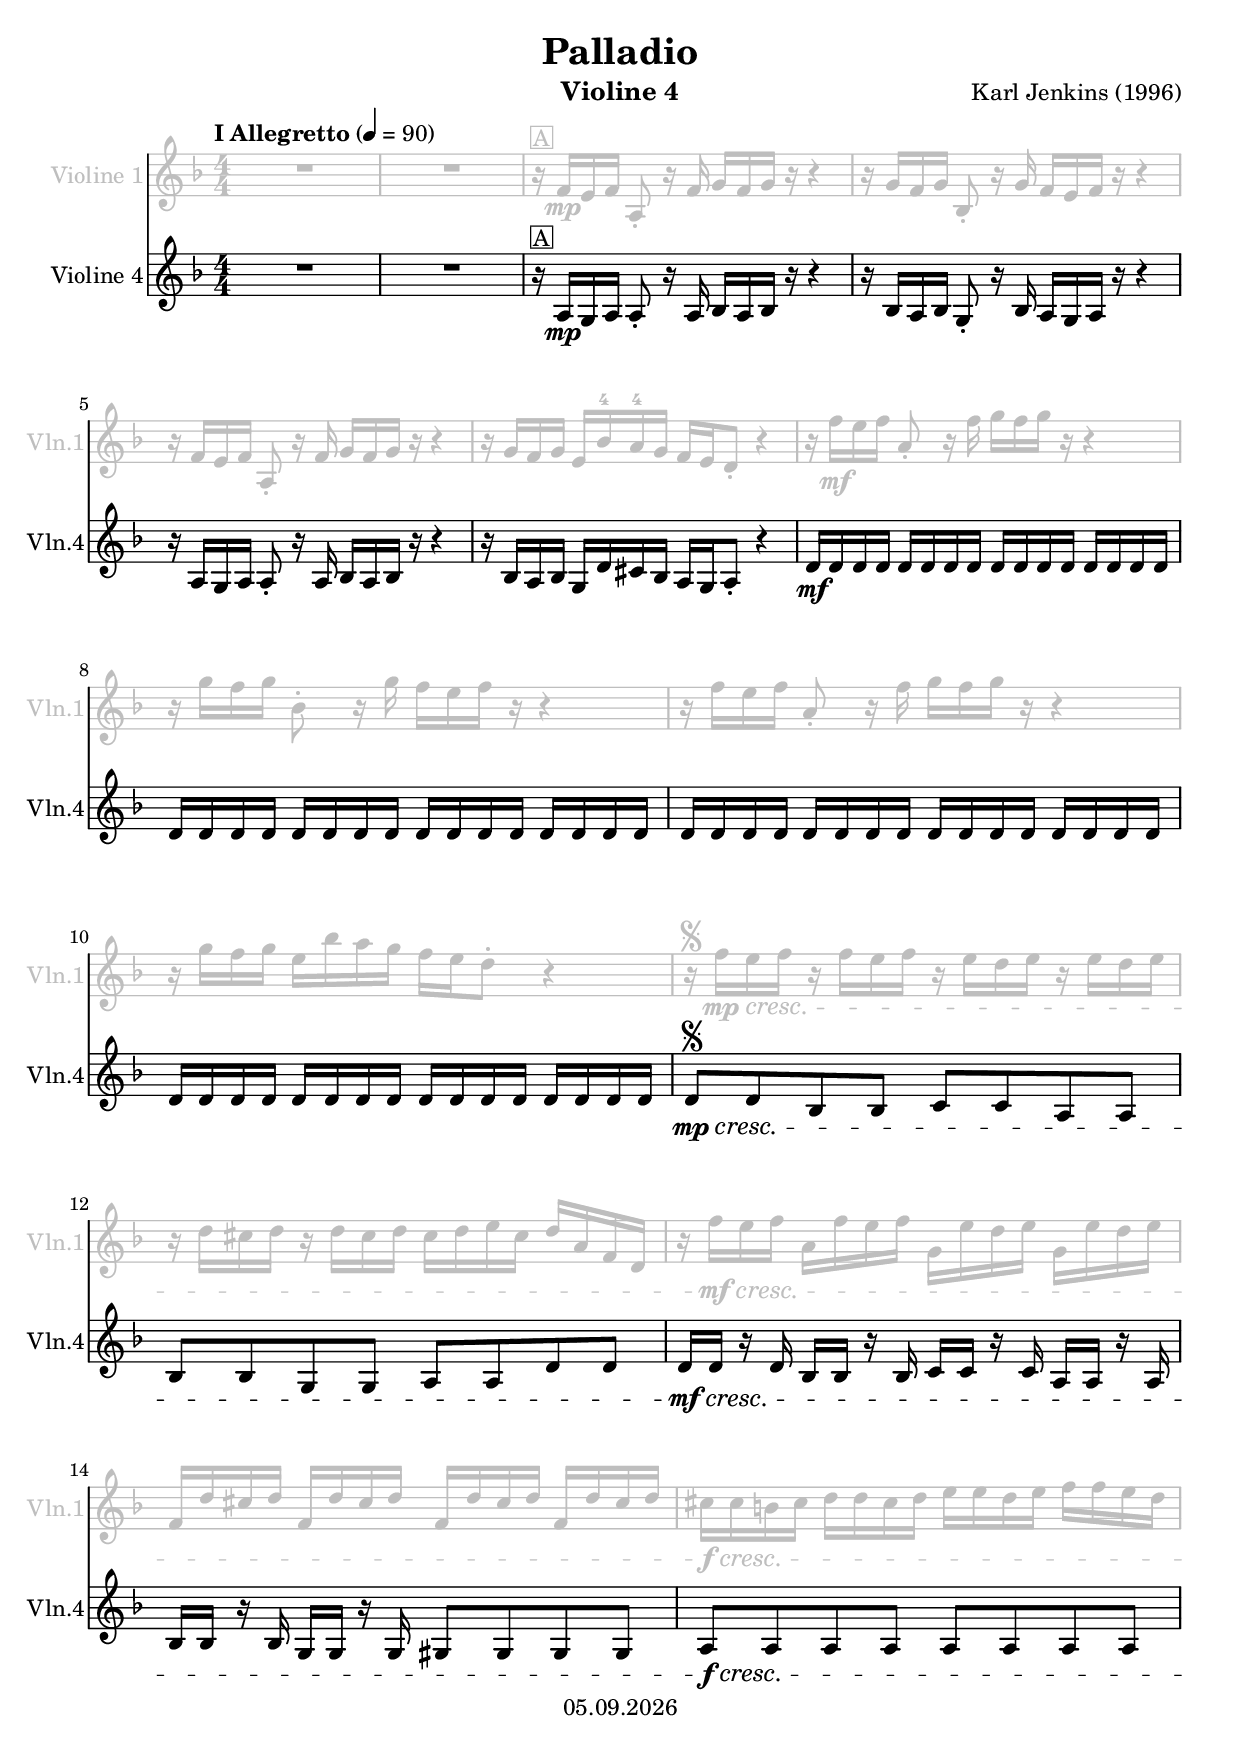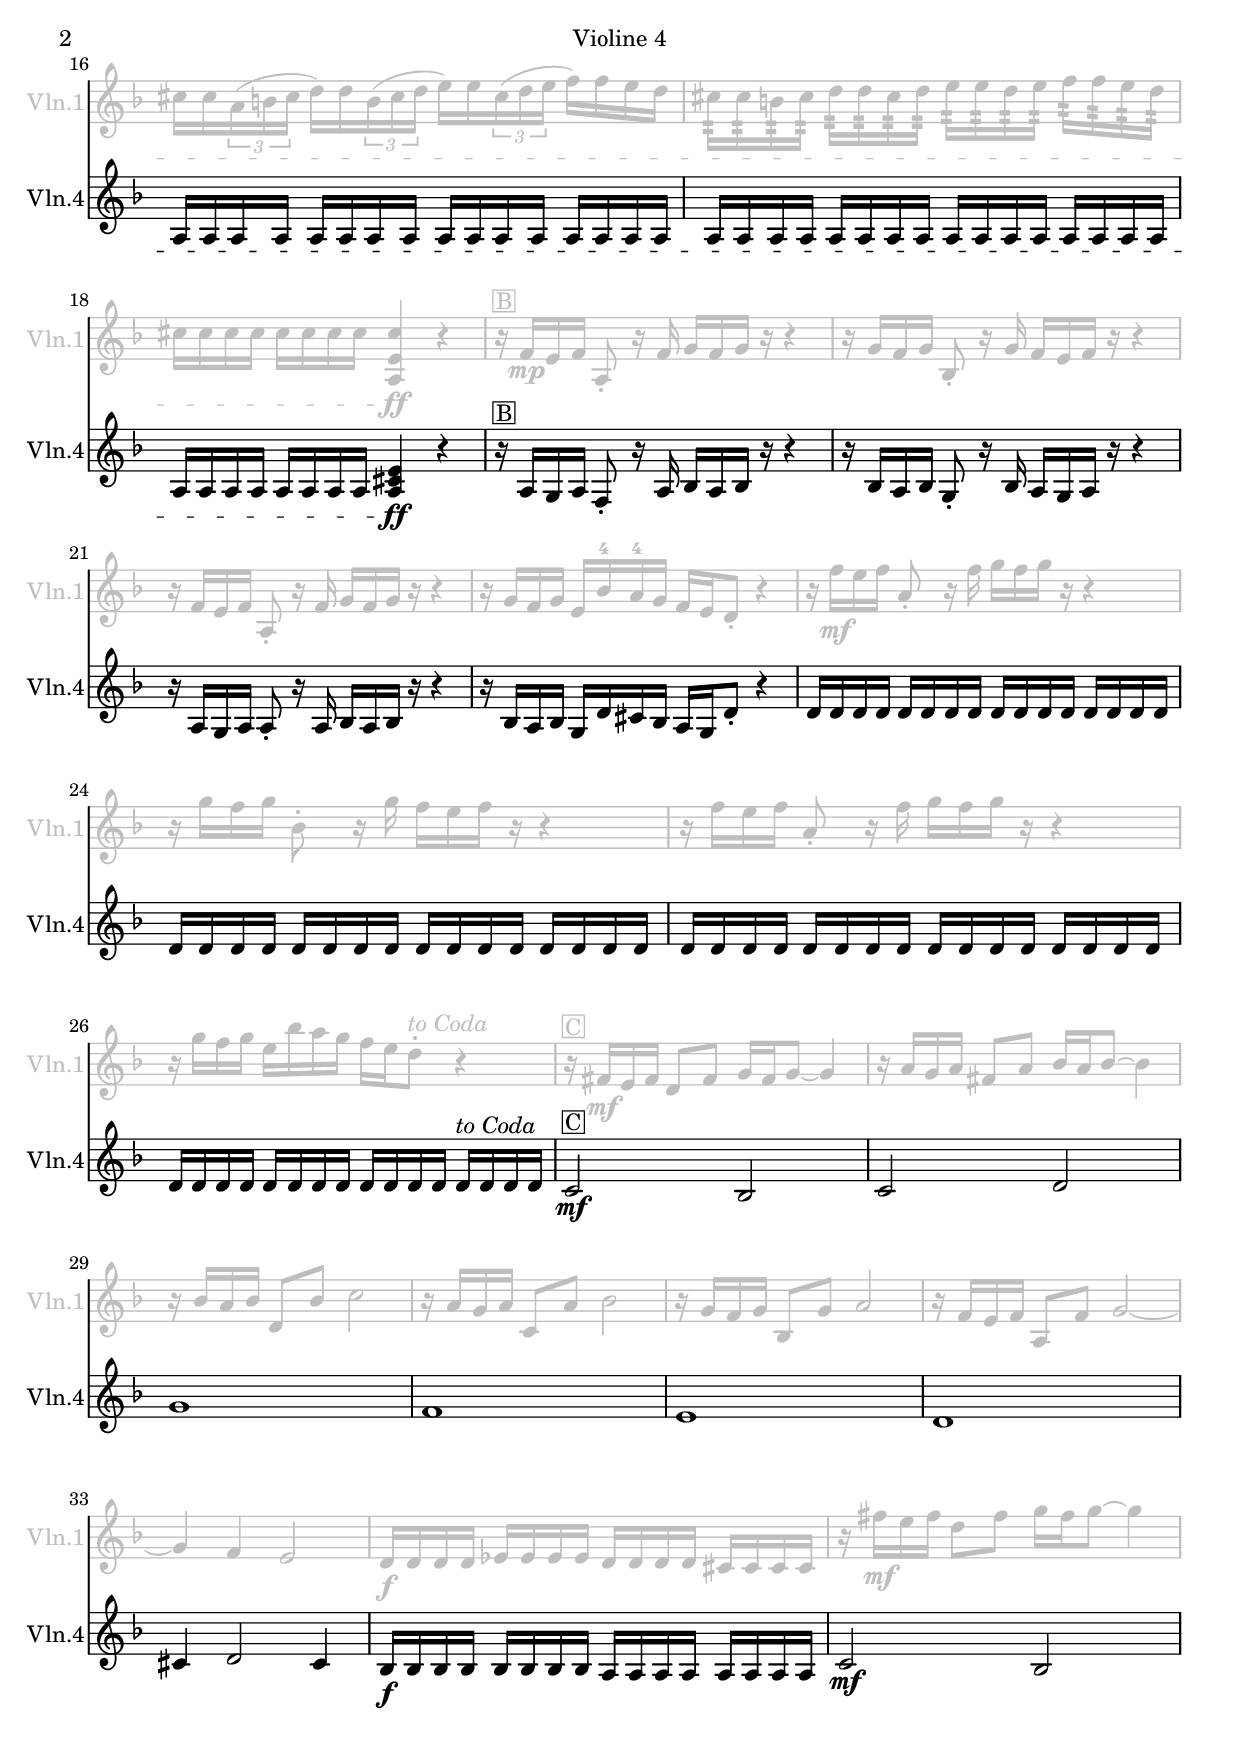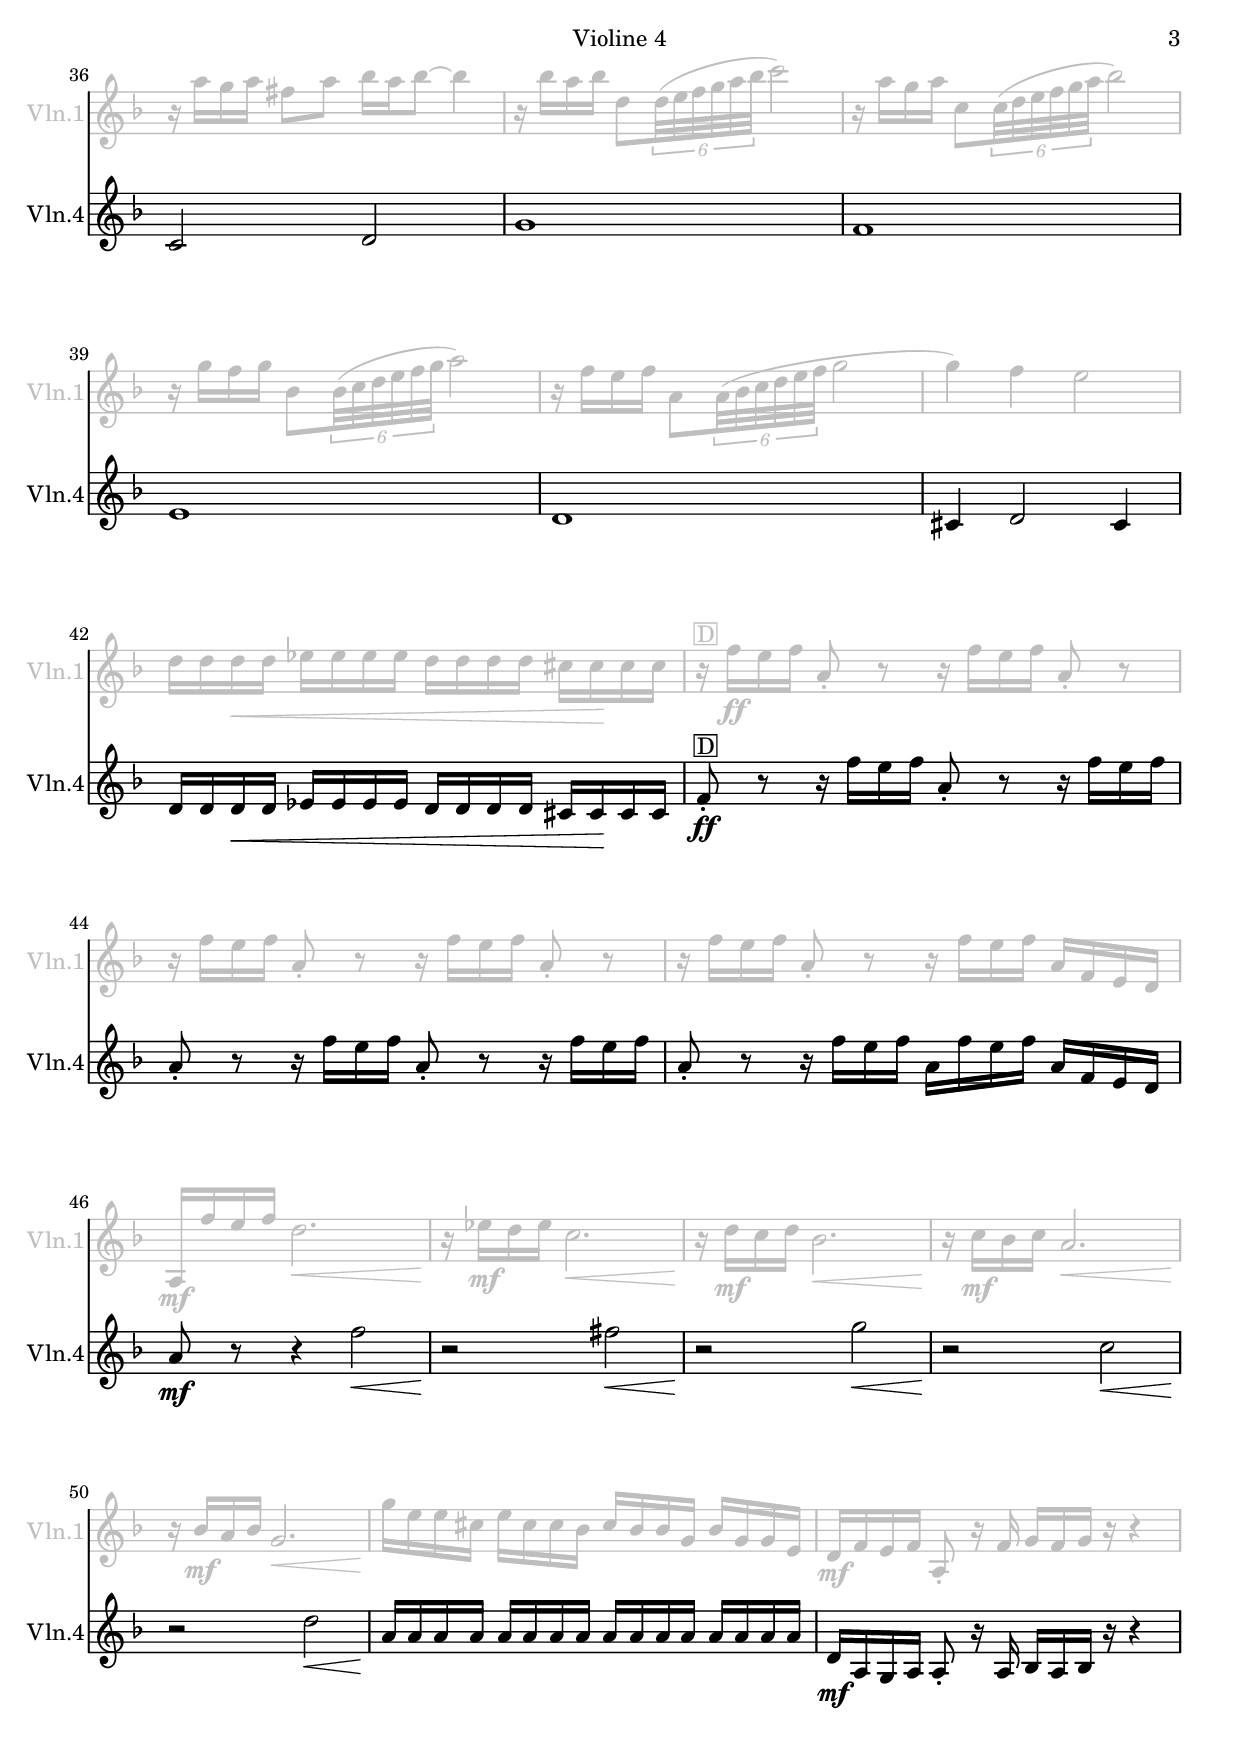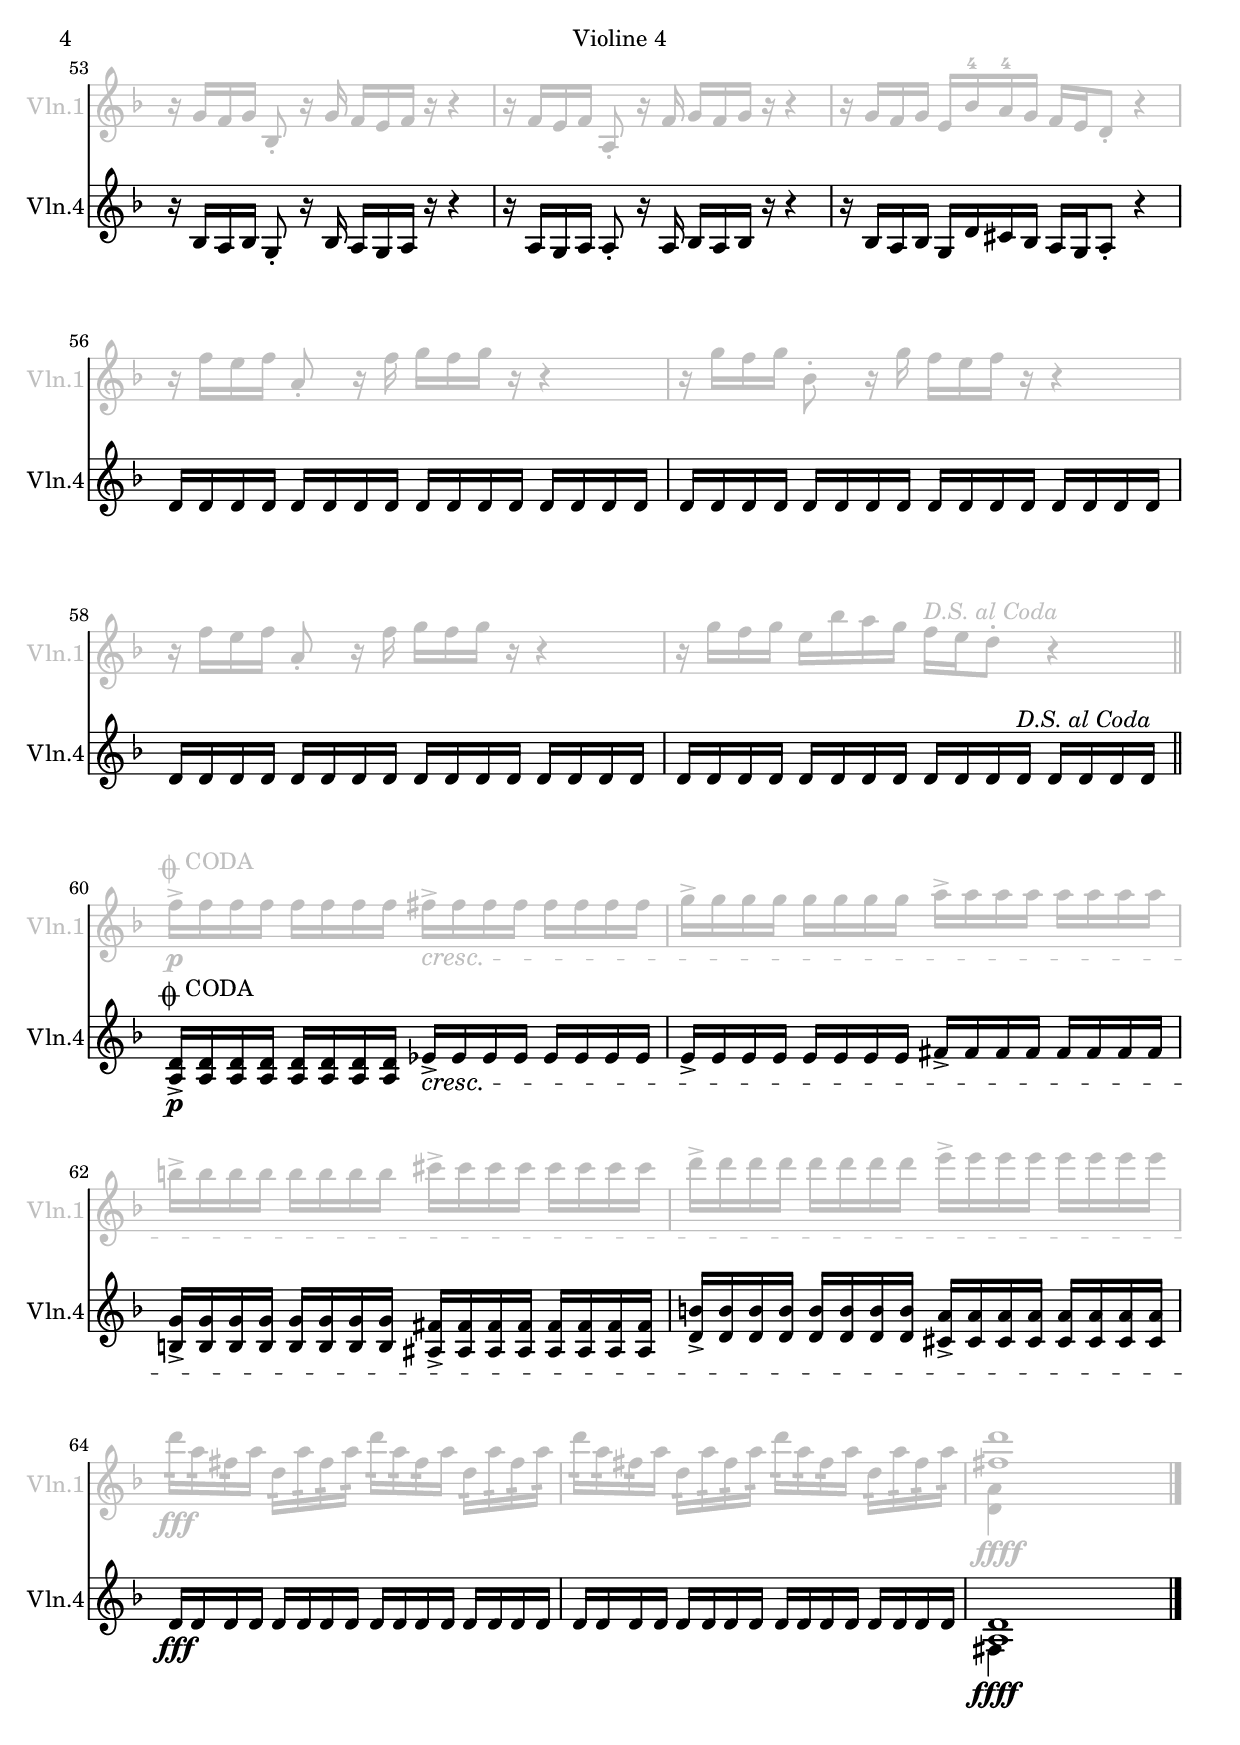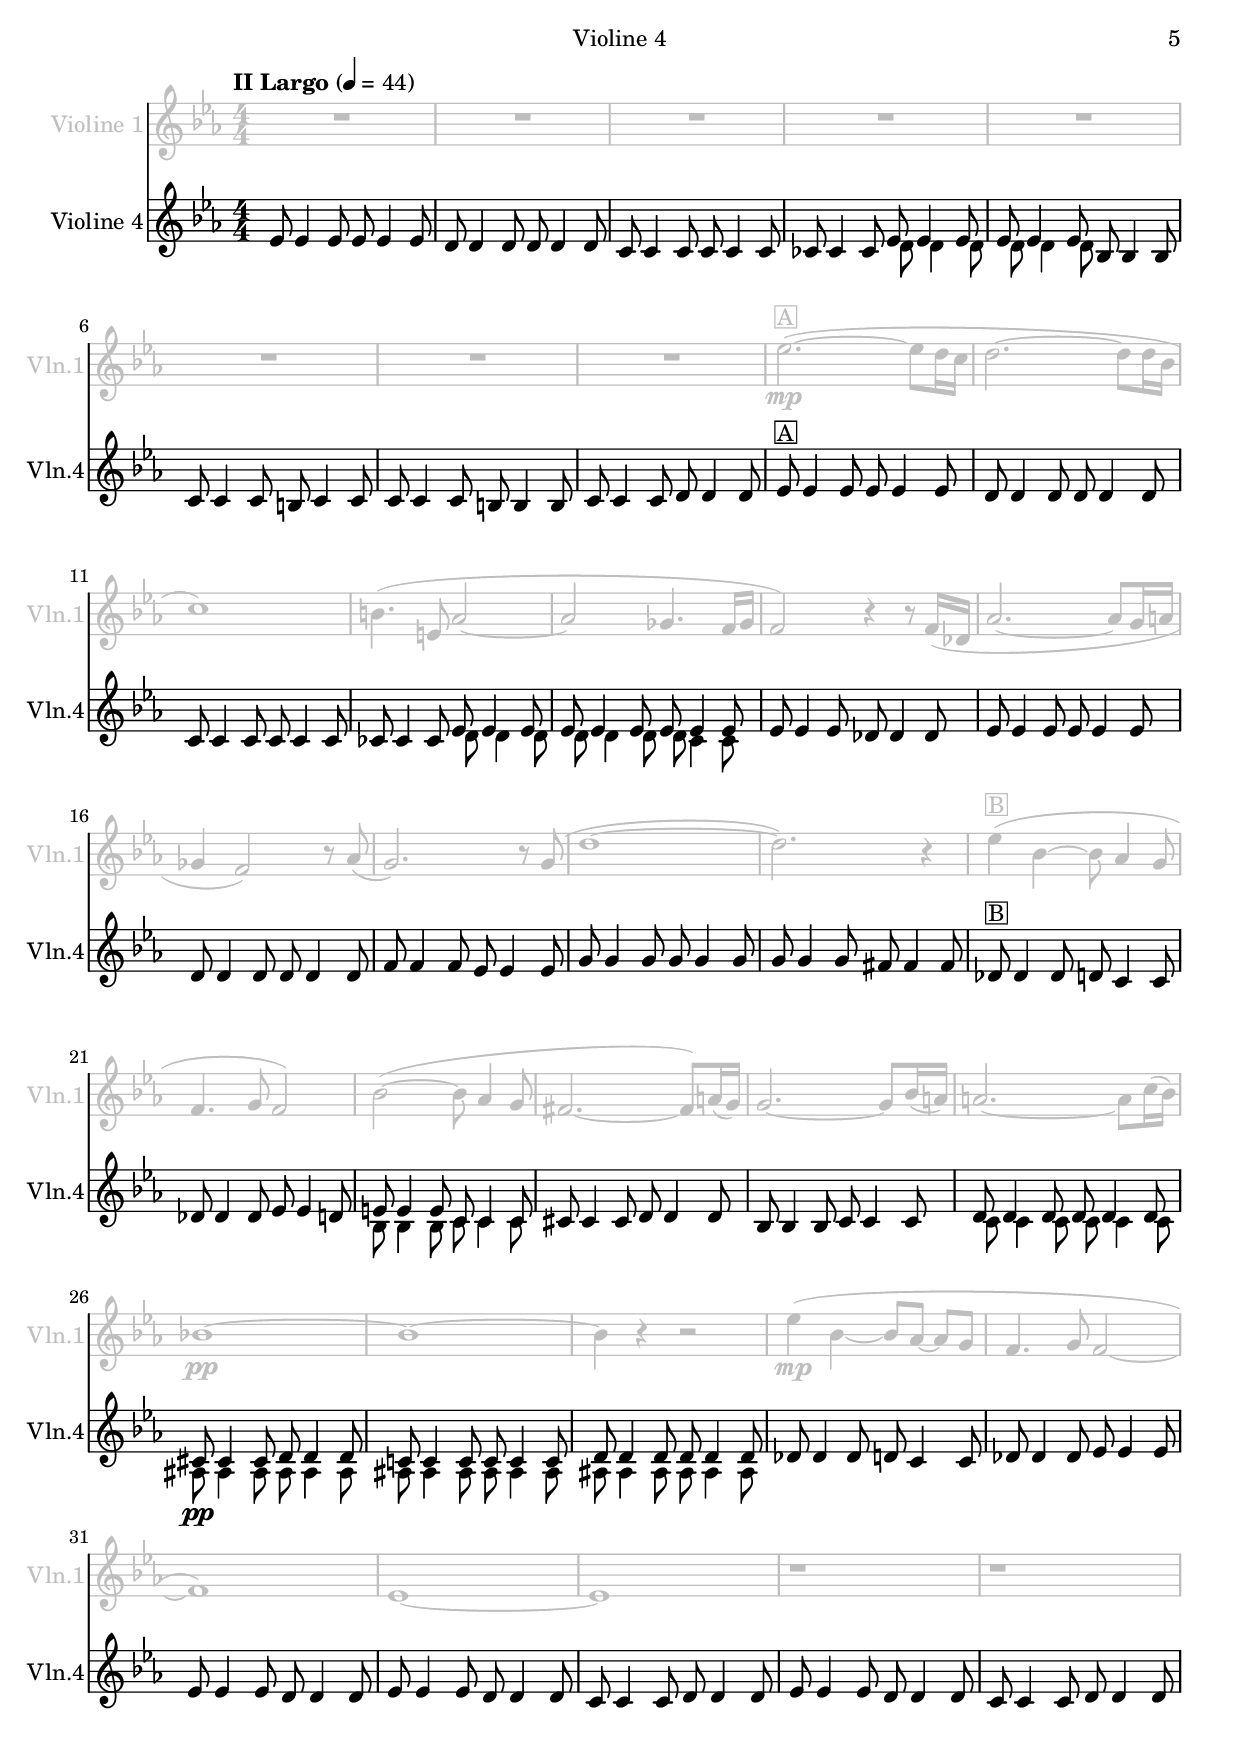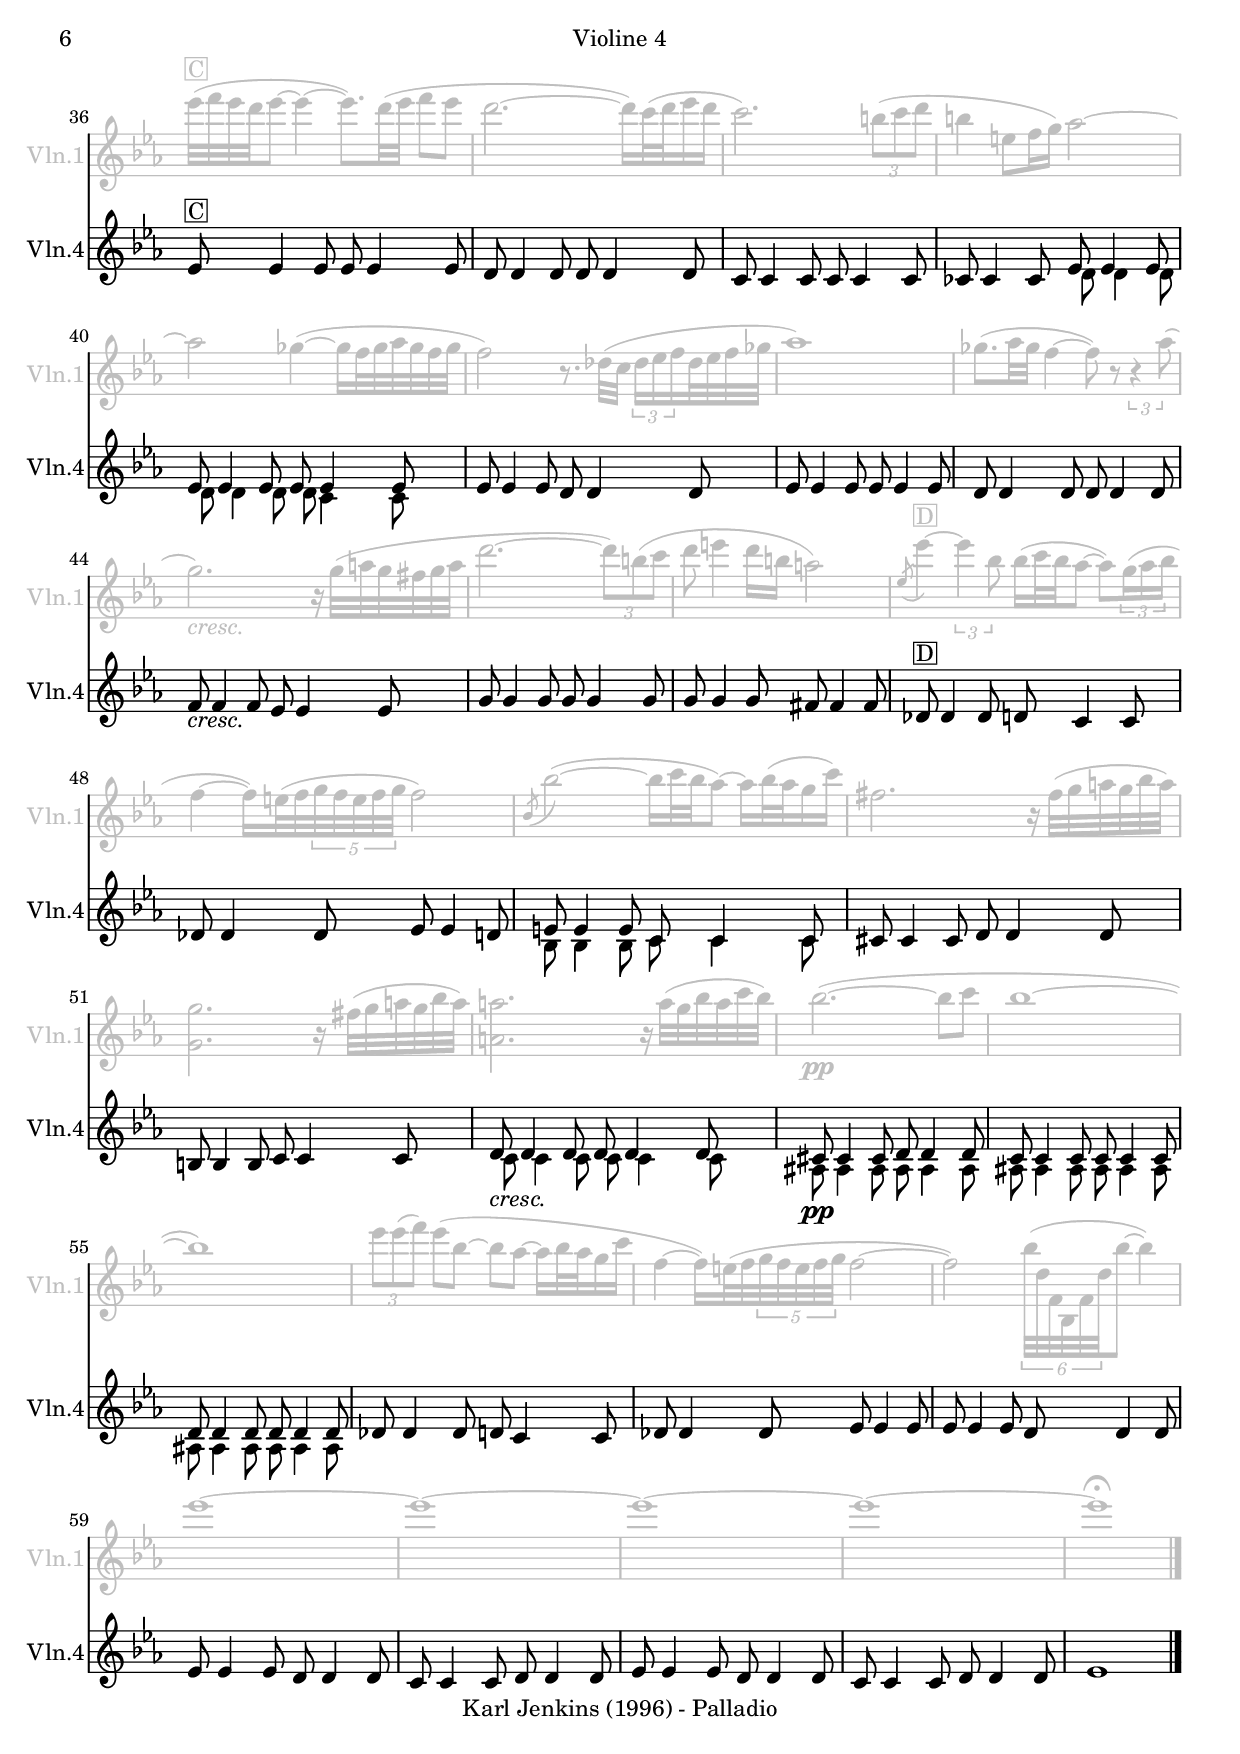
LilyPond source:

\version "2.18.2"

\include "../globals.ily"
\include "../voices/violin1.ily"
\version "2.18.2"
\include "../globals.ily"

violin_IV_I = { 
  \globalSettings
  \clef "treble"  
  \relative a {
    \key d \minor
    %\tempo "I Allegretto" 4=90
    R1*2 | % 2
    r16^\markup { \box "A" } a16\mp g16 a16 a8-. r16 a16 bes16 a16 bes16 r16 r4 | % 3
    r16 bes16 a16 bes16 g8-. r16 bes16 a16 g16 a16 r16 r4 | % 4
    r16 a16 g16 a16 a8-. r16 a16 bes16 a16 bes16 r16 r4 | % 5
    r16 bes16 a16 bes16 g16 d'16 cis16 bes16 a16 g16 a8-. r4 | % 6
    d16\mf d16 d16 d16 d16 d16 d16 d16 d16 d16 d16 d16 d16 d16 d16 d16 | % 7
    d16 d16 d16 d16 d16 d16 d16 d16 d16 d16 d16 d16 d16 d16 d16 d16 | % 8
    d16 d16 d16 d16 d16 d16 d16 d16 d16 d16 d16 d16 d16 d16 d16 d16 | % 9
    d16 d16 d16 d16 d16 d16 d16 d16 d16 d16 d16 d16 d16 d16 d16 d16 | % 10
    d8\segno \mp \cresc d8 bes8 bes8 c8 c8 a8 a8 | % 11
    bes8 bes8 g8 g8 a8 a8 d8 d8 | % 12
    d16\mf \cresc d16 r16 d16 bes16 bes16 r16 bes16 c16 c16 r16 c16 a16 a16 r16 a16 | % 13
    bes16 bes16 r16 bes16 g16 g16 r16 g16 gis8 gis8 gis8 gis8 | % 14
    a8 \f \cresc a8 a8 a8 a8 a8 a8 a8 | % 15
    a16 a16 a16 a16 a16 a16 a16 a16 a16 a16 a16 a16 a16 a16 a16 a16 | % 16
    a16 a16 a16 a16 a16 a16 a16 a16 a16 a16 a16 a16 a16 a16 a16 a16 | % 17
    a16 a16 a16 a16 a16 a16 a16 a16 <a cis e>4\ff r4 | % 18
    r16^\markup { \box "B" }  a16 g16 a16 f8-. r16 a16 bes16 a16 bes16 r16 r4 | % 19
    \barNumberCheck #20 r16 bes16 a16 bes16 g8-. r16 bes16 a16 g16 a16 r16 r4 | % 20
    r16 a16 g16 a16 a8-. r16 a16 bes16 a16 bes16 r16 r4 | % 21
    r16 bes16 a16 bes16 g16 d'16 cis16 bes16 a16 g16 d'8-. r4 | % 22
    d16 d16 d16 d16 d16 d16 d16 d16 d16 d16 d16 d16 d16 d16 d16 d16 | % 23
    d16 d16 d16 d16 d16 d16 d16 d16 d16 d16 d16 d16 d16 d16 d16 d16 | % 24
    d16 d16 d16 d16 d16 d16 d16 d16 d16 d16 d16 d16 d16 d16 d16 d16 | % 25
    d16 d16 d16 d16 d16 d16 d16 d16 d16 d16 d16 d16 d16^\markup { \italic "to Coda" } d16 d16 d16 | % 26
    c2^\markup { \box "C" } \mf bes2 | % 27
    c2 d2 | % 28
    g1 | % 29
    f1 | % 30
    e1 | % 31
    d1 | % 32
    cis4 d2 cis4 | % 33
    bes16 \f bes16 bes16 bes16 bes16 bes16 bes16 bes16 a16 a16 a16 a16 a16 a16 a16 a16 | % 34
    c2\mf bes2 | % 35
    c2 d2 | % 36
    g1 | % 37
    f1 | % 38
    e1 | % 39
    \barNumberCheck #40 d1 | % 40
    cis4 d2 cis4 | % 41
    d16 d16 d16\< d16 es16 es16 es16 es16 d16 d16 d16 d16 cis16 cis16\! cis16 cis16 | % 42
    f8-.^\markup { \box "D" } \ff r8 r16 f'16 e16 f16 a,8-. r8 r16 f'16 e16 f16 | % 43
    a,8-. r8 r16 f'16 e16 f16 a,8-. r8 r16 f'16 e16 f16 | % 44
    a,8-. r8 r16 f'16 e16 f16 a,16 f'16 e16 f16 a,16 f16 e16 d16 | % 45  
    a'8\mf r8 r4 f'2\< | % 46
    r2\! fis2\< | % 47
    r2\! g2\< | % 48
    r2\! c,2\< | % 49  
    r2\! d2\< | % 50
    a16\! a16 a16 a16 a16 a16 a16 a16 a16 a16 a16 a16 a16 a16 a16 a16 | % 51
    d,16\mf a16 g16 a16 a8-. r16 a16 bes16 a16 bes16 r16 r4 | % 52
    r16 bes16 a16 bes16 g8-. r16 bes16 a16 g16 a16 r16 r4 | % 53
    r16 a16 g16 a16 a8-. r16 a16 bes16 a16 bes16 r16 r4 | % 54
    r16 bes16 a16 bes16 g16 d'16 cis16 bes16 a16 g16 a8-. r4 | % 55
    d16 d16 d16 d16 d16 d16 d16 d16 d16 d16 d16 d16 d16 d16 d16 d16 | % 56
    d16 d16 d16 d16 d16 d16 d16 d16 d16 d16 d16 d16 d16 d16 d16 d16 | % 57
    d16 d16 d16 d16 d16 d16 d16 d16 d16 d16 d16 d16 d16 d16 d16 d16 | % 58
    d16 d16 d16 d16 d16 d16 d16 d16 d16 d16 d16 d16^\markup { \italic "D.S. al Coda" }   d16 d16 d16 d16 | % 59
    \barNumberCheck #60 <a d>16->\p^\markup { \musicglyph #"scripts.coda" "CODA" }  <a d>16 <a d>16 <a d>16 <a d>16 <a d>16 <a d>16 <a d>16 es'16->\cresc es16 es16 es16 es16 es16 es16 es16 | % 60
    e16-> e16 e16 e16 e16 e16 e16 e16 fis16-> fis16 fis16 fis16 fis16 fis16 fis16 fis16 | % 61
    <b, g'>16-> <b g'>16 <b g'>16 <b g'>16 <b g'>16 <b g'>16 <b g'>16 <b g'>16 <ais fis'>16-> <ais fis'>16 <ais fis'>16 <ais fis'>16 <ais fis'>16 <ais fis'>16 <ais fis'>16 <ais fis'>16 | % 62
    <d b'>16-> <d b'>16 <d b'>16 <d b'>16 <d b'>16 <d b'>16 <d b'>16 <d b'>16 <cis a'>16-> <cis a'>16 <cis a'>16 <cis a'>16 <cis a'>16 <cis a'>16 <cis a'>16 <cis a'>16 | % 63
    d16\fff d16 d16 d16 d16 d16 d16 d16 d16 d16 d16 d16 d16 d16 d16 d16 | % 64
    d16 d16 d16 d16 d16 d16 d16 d16 d16 d16 d16 d16 d16 d16 d16 d16 | % 65
    << <a d>1 \\ fis4\ffff s2.  >> | % 66
    \bar "|."
  }
}

violin_IV_II = { 
  \globalSettings
  \clef "treble"  
  \relative c' {
    \key c \minor
    %\tempo "I Allegretto" 4=44
    es8 es4 es8 es es4 es8 | %1
    d8 d4 d8 d d4 d8 | %2
    c8 c4 c8 c c4 c8 | %3
    ces8 ces4 ces8 << { es8 es4 es8 } \\ { d8 d4 d8 } >> | %4
    << {es8 es4 es8}\\{d8 d4 d8} >> bes8 bes4 bes8 | %5
    c8 c4 c8 b c4 c8 | %6
    c8 c4 c8 b8 b4 b8 | %7
    c8 c4 c8 d8 d4 d8 | %8
    es8^\markup{\box "A"} es4 es8 es es4 es8 | %9
    d8 d4 d8 d d4 d8 | %10
    c8 c4 c8 c c4 c8 | %11
    ces8 ces4 ces8 <<{es8 es4 es8}\\{d8 d4 d8}>> | %12
    <<{es8 es4 es8 es es4 es8}\\{d8 d4 d8 d c4 c8}>> | %13
    es8 es4 es8 des8 des4 des8 | %14
    es8 es4 es8 es es4 es8 | %15
    d8 d4 d8 d d4 d8 | %16
    f8 f4 f8 es es4 es8 | %17
    g8 g4 g8 g g4 g8 | %18
    g8 g4 g8 fis fis4 fis8 | %19
    \barNumberCheck #20 des8 ^\markup{\box "B"} des4 des8 d c4 c8 | %20
    des8 des4 des8 es es4 d8 | %21
    <<{e8 e4 e8 c c4 c8}\\{bes8 bes4 bes8 c c4 c8}>> | %22
    cis8 cis4 cis8 d d4 d8 | %23
    bes8 bes4 bes8 c8 c4 c8 | %24
    <<{d8 d4 d8 d d4 d8}\\{c8 c4 c8 c c4 c8}>> | %25
    <<{cis8\pp cis4 cis8 d d4 d8}\\{ais8 ais4 ais8 ais ais4 ais8 }>> | %26
    <<{c!8 c4 c8 c c4 c8}\\{ais8 ais4 ais8 ais ais4 ais8}>> | %27
    <<{d8 d4 d8 d d4 d8}\\{ais8 ais4 ais8 ais ais4 ais8}>> | %28
    des8 des4 des8 d c4 c8 | %29
    des8 des4 des8 es8 es4 es8 | %30
    es8 es4 es8 d d4 d8 | %31
    es8 es4 es8 d d4 d8 | %32
    c8 c4 c8 d d4 d8 | %33
    es8 es4 es8 d d4 d8 | %34
    c8 c4 c8 d d4 d8 | %35
    es8^\markup{\box "C"} es4 es8 es es4 es8 | %36
    d8 d4 d8 d d4 d8 | %37
    c8 c4 c8 c c4 c8 | %38
    ces8 ces4 ces8 <<{es8 es4 es8}\\{d8 d4 d8}>> | %39
    \barNumberCheck #40 <<{es8 es4 es8 es es4 es8}\\{d8 d4 d8d c4 c8}>> | %40
    es8 es4 es8 d d4 d8 | %41
    es8 es4 es8 es es4 es8 | %42
    d8 d4 d8 d d4 d8 | %43
    f8_\markup{\italic "cresc."} f4 f8 es es4 es8 | %44
    g8 g4 g8 g g4 g8 | %45
    g8 g4 g8 fis fis4 fis8 | %46
    des8^\markup{\box "D"} des4 des8 d c4 c8 | %47
    des8 des4 des8 es8 es4 d8 | %48
    <<{e8 e4 e8 c c4 c8}\\{bes8 bes4 bes8 c c4 c8}>> | %49
    cis8 cis4 cis8 d d4 d8 | %50
    b8 b4 b8 c c4 c8 | %51
    <<{d8_\markup{\italic "cresc."} d4 d8 d d4 d8}\\{c8 c4 c8 c c4 c8}>> | %52
    <<{cis8\pp cis4 cis8 d d4 d8}\\{ais8 ais4 ais8 ais ais4 ais8}>> | %53
    <<{c8 c4 c8 c c4 c8}\\{ais8 ais4 ais8 ais ais4 ais8}>> | %54
    <<{d8 d4 d8 d d4 d8}\\{ais8 ais4 ais8 ais ais4 ais8}>> | %55
    des8 des4 des8 d c4 c8 | %56
    des8 des4 des8 es8 es4 es8 | %57
    es8 es4 es8 d d4 d8 | %58
    es8 es4 es8 d d4 d8 | %59
    \barNumberCheck #60 c8 c4 c8 d d4 d8 | %60
    es8 es4 es8 d d4 d8 | %61
    c8 c4 c8 d d4 d8 | %62
    es1 | %63
    \bar "|."
  }
}


\header {
  instrument = "Violine 4"
}

\score {
  <<
    \new Staff \with { instrumentName = "Violine 1" shortInstrumentName = "Vln.1" } { 
     \applyContext #(override-color-for-all-grobs (x11-color 'gray))
     \violin_I_I 
    }
    \new Staff \with { instrumentName = "Violine 4" shortInstrumentName = "Vln.4" } { \violin_IV_I }    
  >>
  \layout {
    indent = 1.5\cm
    short-indent = 0.5\cm
  }
}
\pageBreak
\score {
  <<
    \new Staff \with { instrumentName = "Violine 1" shortInstrumentName = "Vln.1" } { 
     \applyContext #(override-color-for-all-grobs (x11-color 'gray))
     \violin_I_II 
    }
    \new Staff \with { instrumentName = "Violine 4" shortInstrumentName = "Vln.4" } { \violin_IV_II }    
  >>
  \layout {
    indent = 1.5\cm
    short-indent = 0.5\cm
  }
}
